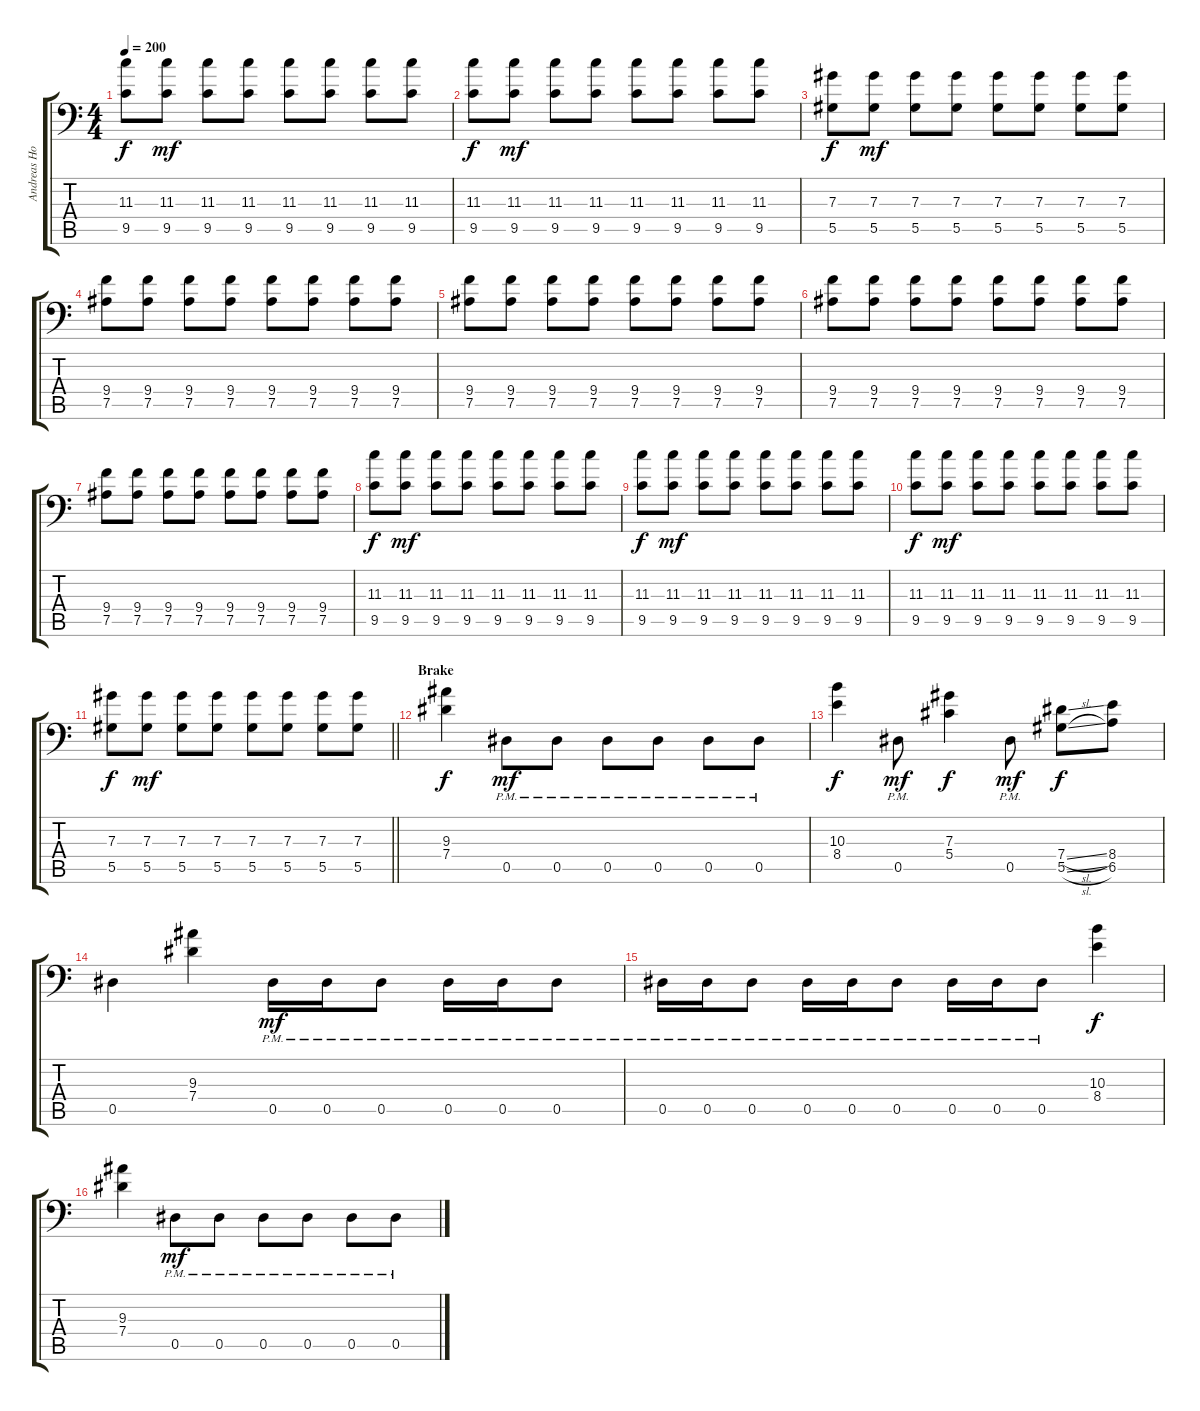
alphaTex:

\track ("Andreas Holma" "Andreas Ho") {instrument distortionguitar}
\staff {score tabs}
\tuning (Bb3 F3 Db3 Ab2 Eb2 Bb1) {hide}
\ts (4 4)
\tempo 200
\clef f4
\ks c
(11.3 9.5).8{dy f} (11.3 9.5).8{dy mf} (11.3 9.5).8 (11.3 9.5).8 (11.3 9.5).8 (11.3 9.5).8 (11.3 9.5).8 (11.3 9.5).8 |
(11.3 9.5).8{dy f} (11.3 9.5).8{dy mf} (11.3 9.5).8 (11.3 9.5).8 (11.3 9.5).8 (11.3 9.5).8 (11.3 9.5).8 (11.3 9.5).8 |
(7.3 5.5).8{dy f} (7.3 5.5).8{dy mf} (7.3 5.5).8 (7.3 5.5).8 (7.3 5.5).8 (7.3 5.5).8 (7.3 5.5).8 (7.3 5.5).8 |
(9.4 7.5).8 (9.4 7.5).8 (9.4 7.5).8 (9.4 7.5).8 (9.4 7.5).8 (9.4 7.5).8 (9.4 7.5).8 (9.4 7.5).8 |
(9.4 7.5).8 (9.4 7.5).8 (9.4 7.5).8 (9.4 7.5).8 (9.4 7.5).8 (9.4 7.5).8 (9.4 7.5).8 (9.4 7.5).8 |
(9.4 7.5).8 (9.4 7.5).8 (9.4 7.5).8 (9.4 7.5).8 (9.4 7.5).8 (9.4 7.5).8 (9.4 7.5).8 (9.4 7.5).8 |
(9.4 7.5).8 (9.4 7.5).8 (9.4 7.5).8 (9.4 7.5).8 (9.4 7.5).8 (9.4 7.5).8 (9.4 7.5).8 (9.4 7.5).8 |
(11.3 9.5).8{dy f} (11.3 9.5).8{dy mf} (11.3 9.5).8 (11.3 9.5).8 (11.3 9.5).8 (11.3 9.5).8 (11.3 9.5).8 (11.3 9.5).8 |
(11.3 9.5).8{dy f} (11.3 9.5).8{dy mf} (11.3 9.5).8 (11.3 9.5).8 (11.3 9.5).8 (11.3 9.5).8 (11.3 9.5).8 (11.3 9.5).8 |
(11.3 9.5).8{dy f} (11.3 9.5).8{dy mf} (11.3 9.5).8 (11.3 9.5).8 (11.3 9.5).8 (11.3 9.5).8 (11.3 9.5).8 (11.3 9.5).8 |
\barLineRight lightlight
(7.3 5.5).8{dy f} (7.3 5.5).8{dy mf} (7.3 5.5).8 (7.3 5.5).8 (7.3 5.5).8 (7.3 5.5).8 (7.3 5.5).8 (7.3 5.5).8 |
\section ("" "Brake")
(9.3 7.4).4{dy f} 0.5{pm}.8{dy mf} 0.5{pm}.8 0.5{pm}.8 0.5{pm}.8 0.5{pm}.8 0.5{pm}.8 |
(10.3 8.4).4{dy f} 0.5{pm}.8{dy mf} (7.3 5.4).4{dy f} 0.5{pm}.8{dy mf} (7.4{sl} 5.5{sl}).8{dy f} (8.4 6.5).8 |
0.5.4 (9.3 7.4).4 0.5{pm}.16{dy mf} 0.5{pm}.16 0.5{pm}.8 0.5{pm}.16 0.5{pm}.16 0.5{pm}.8 |
0.5{pm}.16 0.5{pm}.16 0.5{pm}.8 0.5{pm}.16 0.5{pm}.16 0.5{pm}.8 0.5{pm}.16 0.5{pm}.16 0.5{pm}.8 (10.3 8.4).4{dy f} |
(9.3 7.4).4 0.5{pm}.8{dy mf} 0.5{pm}.8 0.5{pm}.8 0.5{pm}.8 0.5{pm}.8 0.5{pm}.8
